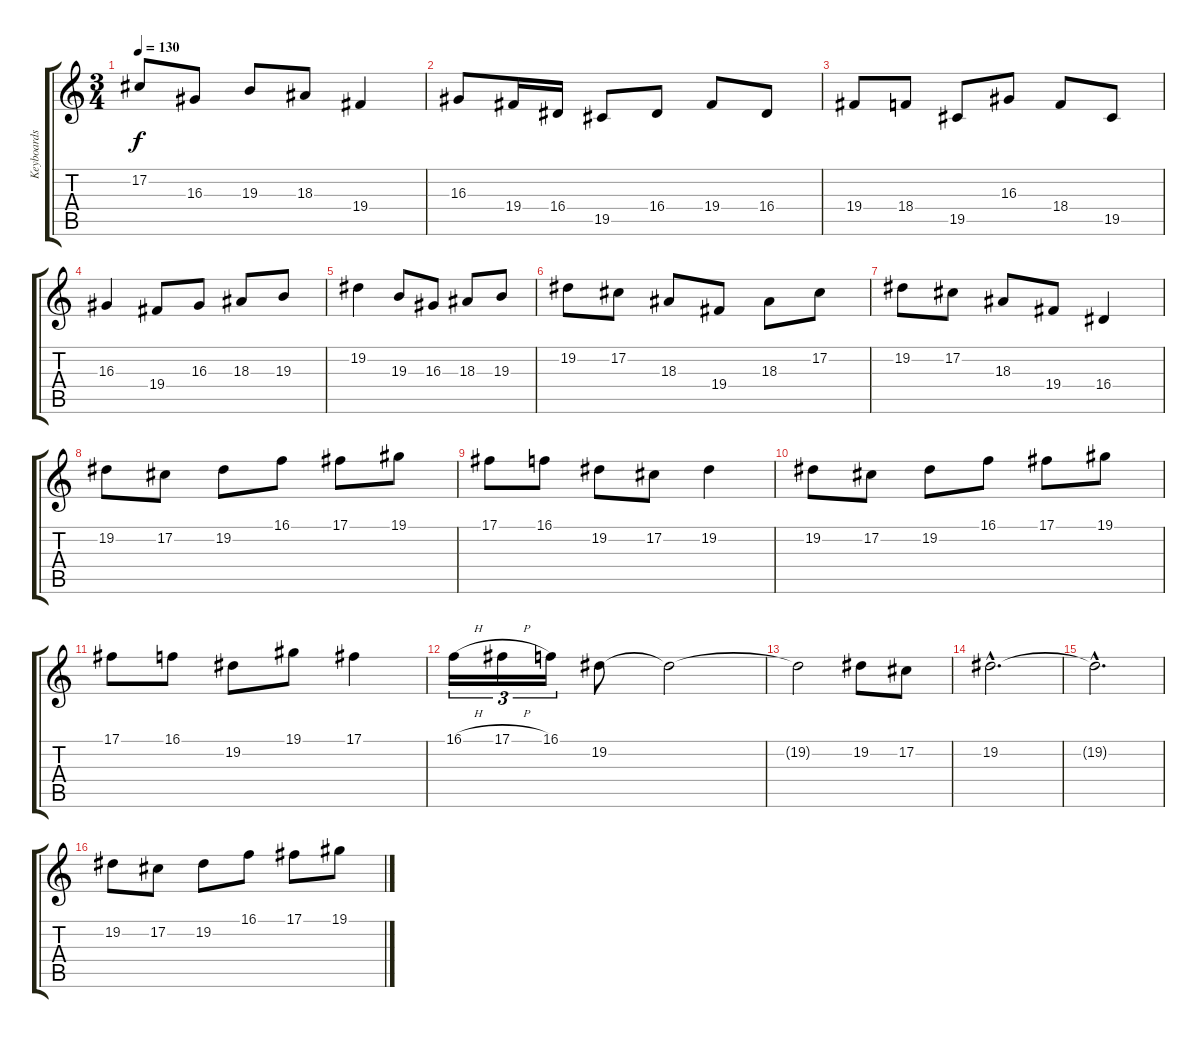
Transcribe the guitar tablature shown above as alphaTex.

\track ("Keyboards" "Keyboards") {instrument piccolo}
\staff {score tabs}
\tuning (Db4 Ab3 E3 B2 Gb2 Db2) {hide}
\ts (3 4)
\tempo 130
\clef g2
\ks c
17.2.8{dy f} 16.3.8 19.3.8 18.3.8 19.4.4 |
16.3.8 19.4.16 16.4.16 19.5.8 16.4.8 19.4.8 16.4.8 |
19.4.8 18.4.8 19.5.8 16.3.8 18.4.8 19.5.8 |
16.3.4 19.4.8 16.3.8 18.3.8 19.3.8 |
19.2.4 19.3.8 16.3.8 18.3.8 19.3.8 |
19.2.8 17.2.8 18.3.8 19.4.8 18.3.8 17.2.8 |
19.2.8 17.2.8 18.3.8 19.4.8 16.4.4 |
19.2.8 17.2.8 19.2.8 16.1.8 17.1.8 19.1.8 |
17.1.8 16.1.8 19.2.8 17.2.8 19.2.4 |
19.2.8 17.2.8 19.2.8 16.1.8 17.1.8 19.1.8 |
17.1.8 16.1.8 19.2.8 19.1.8 17.1.4 |
16.1{h}.16{tu (3 2)} 17.1{h}.16{tu (3 2)} 16.1.16{tu (3 2)} 19.2.8 19.2{t}.2 |
19.2{t}.2 19.2.8 17.2.8 |
19.2{hac}.2{d} |
19.2{hac t}.2{d} |
19.2.8 17.2.8 19.2.8 16.1.8 17.1.8 19.1.8
